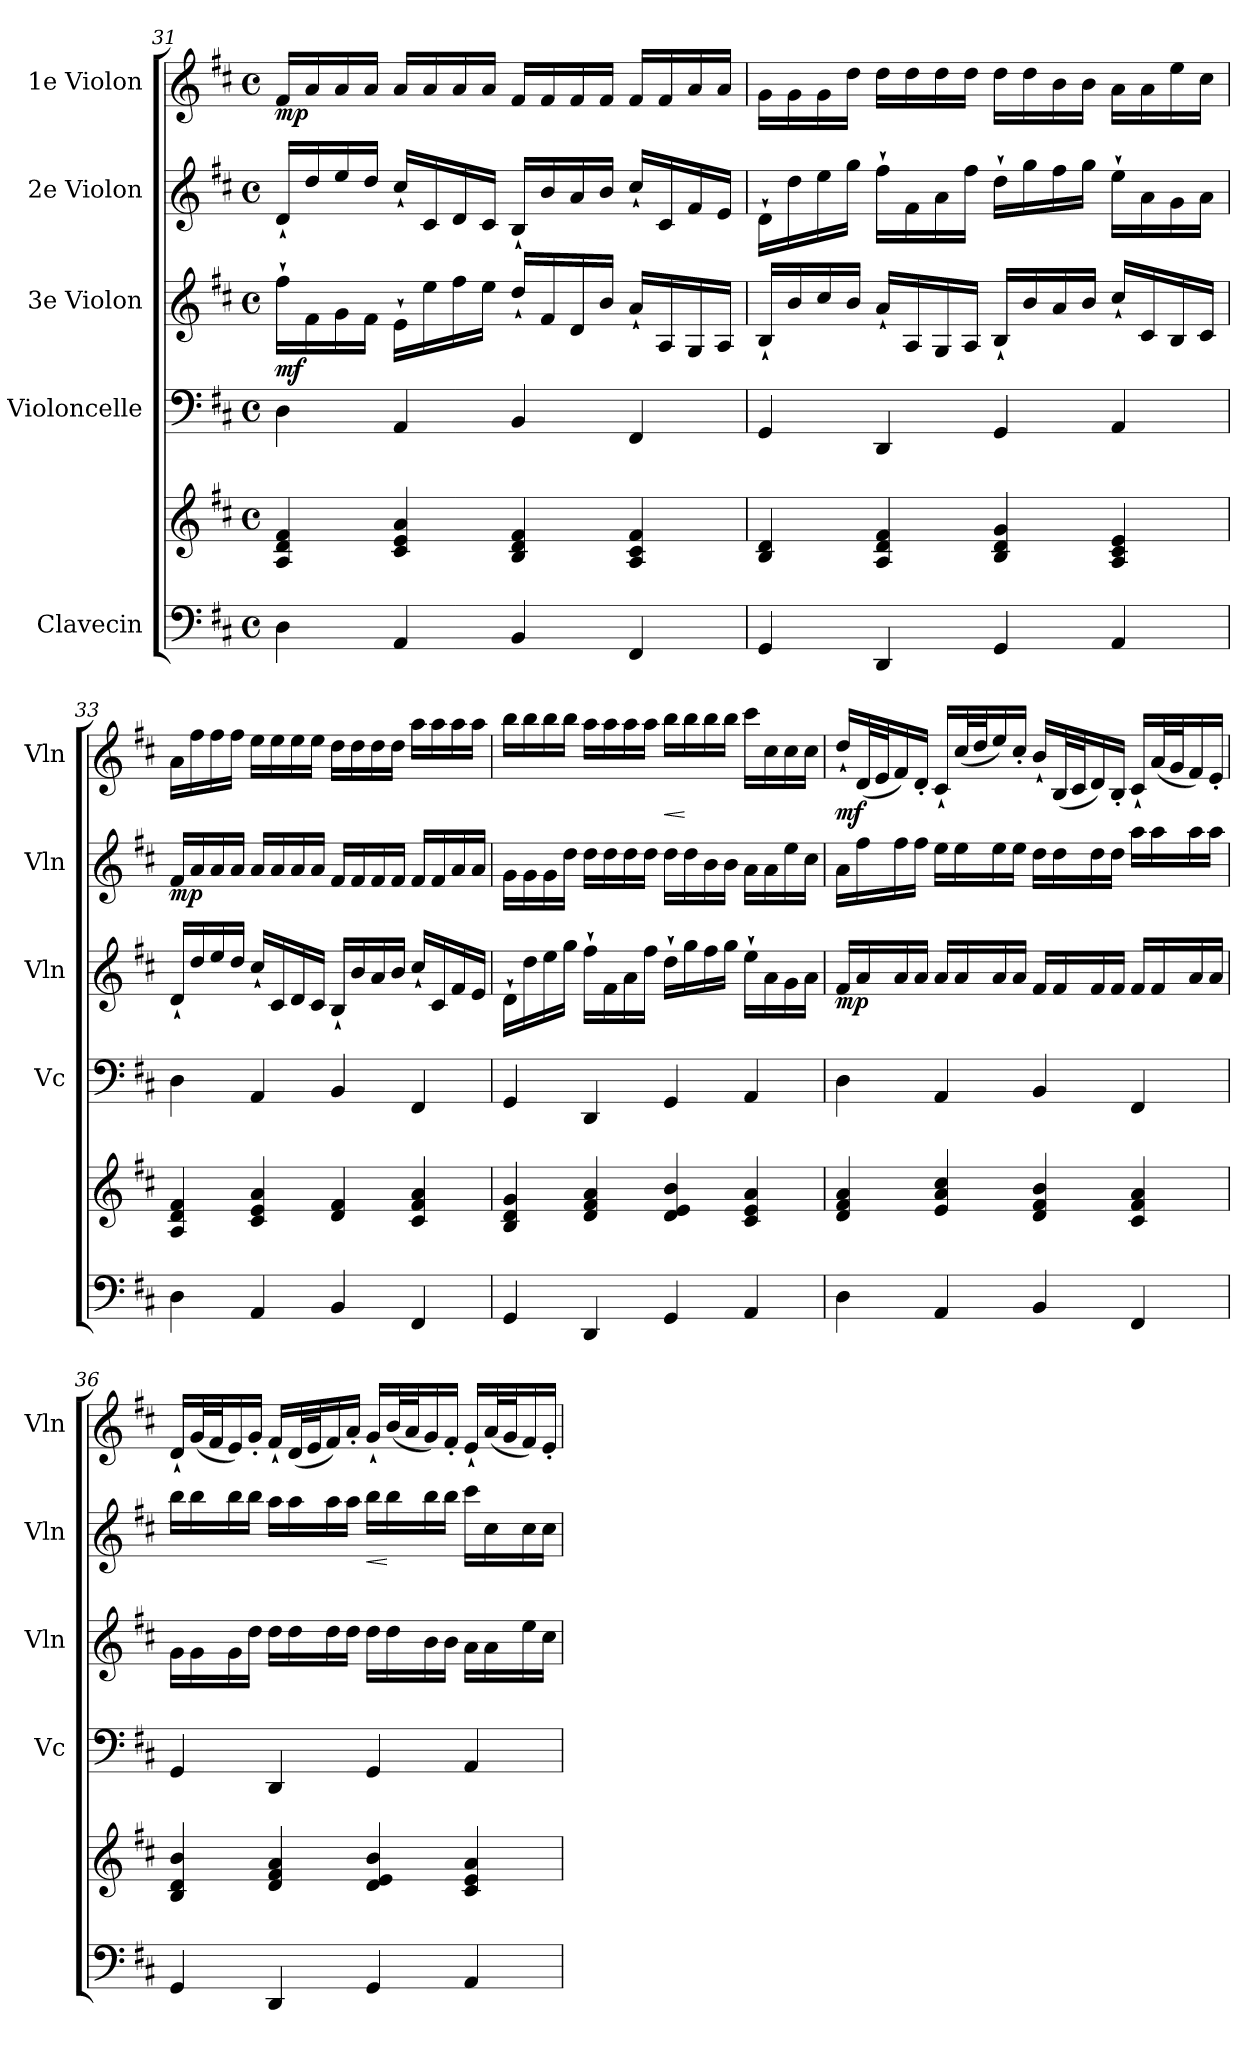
**kern	**kern	**kern	**kern	**dynam	**kern	**dynam	**kern	**dynam
*part5	*part5	*part4	*part3	*part3	*part2	*part2	*part1	*part1
*staff6	*staff5	*staff4	*staff3	*staff3	*staff2	*staff2	*staff1	*staff1
*I"Clavecin	*	*I"Violoncelle	*I"3e Violon	*	*I"2e Violon	*	*I"1e Violon	*
*	*	*I'Vc	*I'Vln	*	*I'Vln	*	*I'Vln	*
*clefF4	*clefG2	*clefF4	*clefG2	*	*clefG2	*	*clefG2	*
*k[f#c#]	*k[f#c#]	*k[f#c#]	*k[f#c#]	*	*k[f#c#]	*	*k[f#c#]	*
*M4/4	*M4/4	*M4/4	*M4/4	*	*M4/4	*	*M4/4	*
*met(c)	*met(c)	*met(c)	*met(c)	*	*met(c)	*	*met(c)	*
=31	=31	=31	=31	=31	=31	=31	=31	=31
!	!	!	!	!LO:DY:b	!	!	!	!LO:DY:b
4D\	4A/ 4d/ 4f#/	4D\	16ff#`\LL	mf	16d`/LL	.	16f#/LL	mp
.	.	.	16f#\	.	16dd/	.	16a/	.
.	.	.	16g\	.	16ee/	.	16a/	.
.	.	.	16f#\JJ	.	16dd/JJ	.	16a/JJ	.
4AA/	4c#/ 4e/ 4a/	4AA/	16e`\LL	.	16cc#`/LL	.	16a/LL	.
.	.	.	16ee\	.	16c#/	.	16a/	.
.	.	.	16ff#\	.	16d/	.	16a/	.
.	.	.	16ee\JJ	.	16c#/JJ	.	16a/JJ	.
4BB/	4B/ 4d/ 4f#/	4BB/	16dd`/LL	.	16B`/LL	.	16f#/LL	.
.	.	.	16f#/	.	16b/	.	16f#/	.
.	.	.	16d/	.	16a/	.	16f#/	.
.	.	.	16b/JJ	.	16b/JJ	.	16f#/JJ	.
4FF#/	4A/ 4c#/ 4f#/	4FF#/	16a`/LL	.	16cc#`/LL	.	16f#/LL	.
.	.	.	16A/	.	16c#/	.	16f#/	.
.	.	.	16G/	.	16f#/	.	16a/	.
.	.	.	16A/JJ	.	16e/JJ	.	16a/JJ	.
!!LO:PB:g=z
=32	=32	=32	=32	=32	=32	=32	=32	=32
4GG/	4B/ 4d/	4GG/	16B`/LL	.	16d`\LL	.	16g\LL	.
.	.	.	16b/	.	16dd\	.	16g\	.
.	.	.	16cc#/	.	16ee\	.	16g\	.
.	.	.	16b/JJ	.	16gg\JJ	.	16dd\JJ	.
4DD/	4A/ 4d/ 4f#/	4DD/	16a`/LL	.	16ff#`\LL	.	16dd\LL	.
.	.	.	16A/	.	16f#\	.	16dd\	.
.	.	.	16G/	.	16a\	.	16dd\	.
.	.	.	16A/JJ	.	16ff#\JJ	.	16dd\JJ	.
4GG/	4B/ 4d/ 4g/	4GG/	16B`/LL	.	16dd`\LL	.	16dd\LL	.
.	.	.	16b/	.	16gg\	.	16dd\	.
.	.	.	16a/	.	16ff#\	.	16b\	.
.	.	.	16b/JJ	.	16gg\JJ	.	16b\JJ	.
4AA/	4A/ 4c#/ 4e/	4AA/	16cc#`/LL	.	16ee`\LL	.	16a\LL	.
.	.	.	16c#/	.	16a\	.	16a\	.
.	.	.	16B/	.	16g\	.	16ee\	.
.	.	.	16c#/JJ	.	16a\JJ	.	16cc#\JJ	.
=33	=33	=33	=33	=33	=33	=33	=33	=33
!	!	!	!	!	!	!LO:DY:b	!	!
4D\	4A/ 4d/ 4f#/	4D\	16d`/LL	.	16f#/LL	mp	16a\LL	.
.	.	.	16dd/	.	16a/	.	16ff#\	.
.	.	.	16ee/	.	16a/	.	16ff#\	.
.	.	.	16dd/JJ	.	16a/JJ	.	16ff#\JJ	.
4AA/	4c#/ 4e/ 4a/	4AA/	16cc#`/LL	.	16a/LL	.	16ee\LL	.
.	.	.	16c#/	.	16a/	.	16ee\	.
.	.	.	16d/	.	16a/	.	16ee\	.
.	.	.	16c#/JJ	.	16a/JJ	.	16ee\JJ	.
4BB/	4d/ 4f#/	4BB/	16B`/LL	.	16f#/LL	.	16dd\LL	.
.	.	.	16b/	.	16f#/	.	16dd\	.
.	.	.	16a/	.	16f#/	.	16dd\	.
.	.	.	16b/JJ	.	16f#/JJ	.	16dd\JJ	.
4FF#/	4c#/ 4f#/ 4a/	4FF#/	16cc#`/LL	.	16f#/LL	.	16aa\LL	.
.	.	.	16c#/	.	16f#/	.	16aa\	.
.	.	.	16f#/	.	16a/	.	16aa\	.
.	.	.	16e/JJ	.	16a/JJ	.	16aa\JJ	.
!!LO:LB:g=z
=34	=34	=34	=34	=34	=34	=34	=34	=34
4GG/	4B/ 4d/ 4g/	4GG/	16d`\LL	.	16g\LL	.	16bb\LL	.
.	.	.	16dd\	.	16g\	.	16bb\	.
.	.	.	16ee\	.	16g\	.	16bb\	.
.	.	.	16gg\JJ	.	16dd\JJ	.	16bb\JJ	.
4DD/	4d/ 4f#/ 4a/	4DD/	16ff#`\LL	.	16dd\LL	.	16aa\LL	.
.	.	.	16f#\	.	16dd\	.	16aa\	.
.	.	.	16a\	.	16dd\	.	16aa\	.
.	.	.	16ff#\JJ	.	16dd\JJ	.	16aa\JJ	.
!	!	!	!	!	!	!	!	!LO:HP:b
4GG/	4d/ 4e/ 4b/	4GG/	16dd`\LL	.	16dd\LL	.	16bb\LL	<
.	.	.	16gg\	.	16dd\	.	16bb\	[
.	.	.	16ff#\	.	16b\	.	16bb\	.
.	.	.	16gg\JJ	.	16b\JJ	.	16bb\JJ	.
4AA/	4c#/ 4e/ 4a/	4AA/	16ee`\LL	.	16a\LL	.	16ccc#\LL	.
.	.	.	16a\	.	16a\	.	16cc#\	.
.	.	.	16g\	.	16ee\	.	16cc#\	.
.	.	.	16a\JJ	.	16cc#\JJ	.	16cc#\JJ	.
=35	=35	=35	=35	=35	=35	=35	=35	=35
!	!	!	!	!LO:DY:b	!	!	!	!LO:DY:b
4D\	4d/ 4f#/ 4a/	4D\	16f#/LL	mp	16a\LL	.	16dd`/LL	mf
.	.	.	16a/	.	16ff#\	.	(32d/L	.
.	.	.	.	.	.	.	32e/J	.
.	.	.	16a/	.	16ff#\	.	16f#/)	.
.	.	.	16a/JJ	.	16ff#\JJ	.	16d'/JJ	.
4AA/	4e/ 4a/ 4cc#/	4AA/	16a/LL	.	16ee\LL	.	16c#`/LL	.
.	.	.	16a/	.	16ee\	.	(32cc#/L	.
.	.	.	.	.	.	.	32dd/J	.
.	.	.	16a/	.	16ee\	.	16ee/)	.
.	.	.	16a/JJ	.	16ee\JJ	.	16cc#'/JJ	.
4BB/	4d/ 4f#/ 4b/	4BB/	16f#/LL	.	16dd\LL	.	16b`/LL	.
.	.	.	16f#/	.	16dd\	.	(32B/L	.
.	.	.	.	.	.	.	32c#/J	.
.	.	.	16f#/	.	16dd\	.	16d/)	.
.	.	.	16f#/JJ	.	16dd\JJ	.	16B'/JJ	.
4FF#/	4c#/ 4f#/ 4a/	4FF#/	16f#/LL	.	16aa\LL	.	16c#`/LL	.
.	.	.	16f#/	.	16aa\	.	(32a/L	.
.	.	.	.	.	.	.	32g/J	.
.	.	.	16a/	.	16aa\	.	16f#/)	.
.	.	.	16a/JJ	.	16aa\JJ	.	16e'/JJ	.
!!LO:PB:g=z
=36	=36	=36	=36	=36	=36	=36	=36	=36
4GG/	4B/ 4d/ 4b/	4GG/	16g\LL	.	16bb\LL	.	16d`/LL	.
.	.	.	16g\	.	16bb\	.	(32g/L	.
.	.	.	.	.	.	.	32f#/J	.
.	.	.	16g\	.	16bb\	.	16e/)	.
.	.	.	16dd\JJ	.	16bb\JJ	.	16g'/JJ	.
4DD/	4d/ 4f#/ 4a/	4DD/	16dd\LL	.	16aa\LL	.	16f#`/LL	.
.	.	.	16dd\	.	16aa\	.	(32d/L	.
.	.	.	.	.	.	.	32e/J	.
.	.	.	16dd\	.	16aa\	.	16f#/)	.
.	.	.	16dd\JJ	.	16aa\JJ	.	16a'/JJ	.
!	!	!	!	!	!	!LO:HP:b	!	!
4GG/	4d/ 4e/ 4b/	4GG/	16dd\LL	.	16bb\LL	<	16g`/LL	.
.	.	.	16dd\	.	16bb\	[	(32b/L	.
.	.	.	.	.	.	.	32a/J	.
.	.	.	16b\	.	16bb\	.	16g/)	.
.	.	.	16b\JJ	.	16bb\JJ	.	16f#'/JJ	.
4AA/	4c#/ 4e/ 4a/	4AA/	16a\LL	.	16ccc#\LL	.	16e`/LL	.
.	.	.	16a\	.	16cc#\	.	(32a/L	.
.	.	.	.	.	.	.	32g/J	.
.	.	.	16ee\	.	16cc#\	.	16f#/)	.
.	.	.	16cc#\JJ	.	16cc#\JJ	.	16e'/JJ	.
=	=	=	=	=	=	=	=	=
*-	*-	*-	*-	*-	*-	*-	*-	*-
